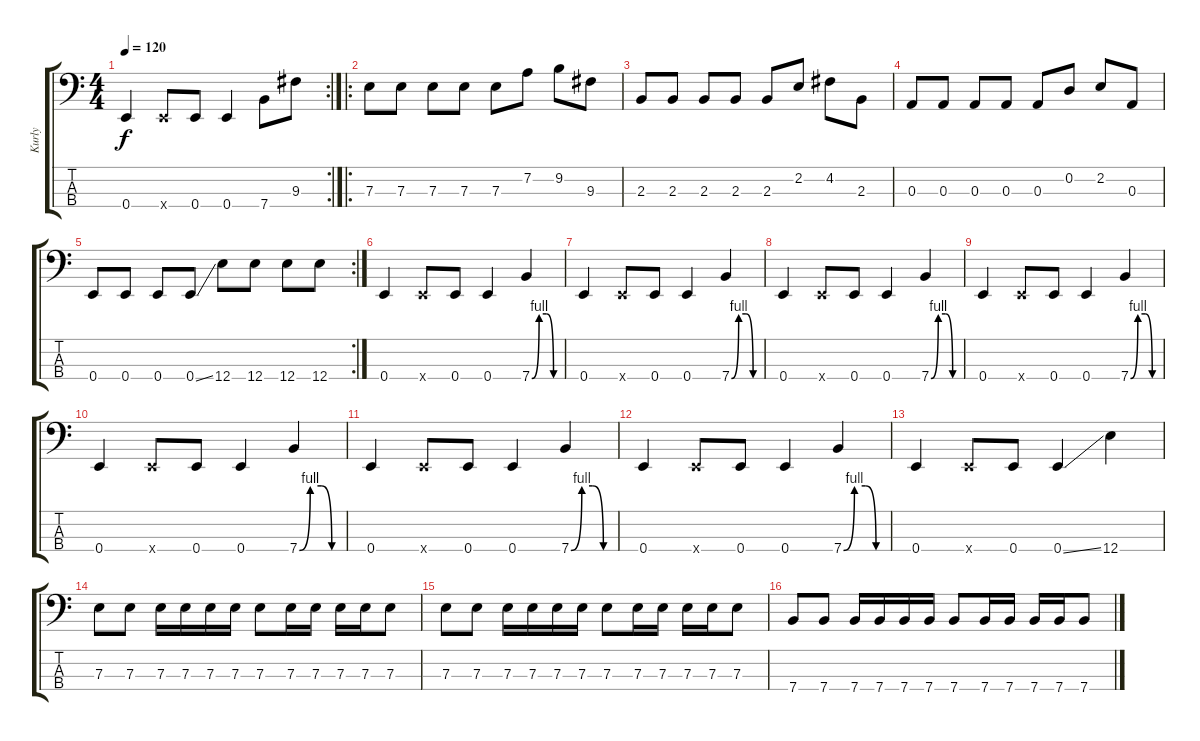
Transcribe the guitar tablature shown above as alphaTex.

\track ("Kurly" "Kurly") {instrument electricbassfinger}
\staff {score tabs}
\tuning (G2 D2 A1 E1) {hide}
\rc 2
\ts (4 4)
\tempo 120
\clef f4
\ks c
0.4.4{dy f} 0.4{x}.8 0.4.8 0.4.4 7.4.8 9.3.8 |
\ro
7.3.8 7.3.8 7.3.8 7.3.8 7.3.8 7.2.8 9.2.8 9.3.8 |
2.3.8 2.3.8 2.3.8 2.3.8 2.3.8 2.2.8 4.2.8 2.3.8 |
0.3.8 0.3.8 0.3.8 0.3.8 0.3.8 0.2.8 2.2.8 0.3.8 |
\rc 2
0.4.8 0.4.8 0.4.8 0.4{ss}.8 12.4.8 12.4.8 12.4.8 12.4.8 |
0.4.4 0.4{x}.8 0.4.8 0.4.4 7.4{be (custom 0 0 15 4 30 4 45 0 60 0)}.4 |
0.4.4 0.4{x}.8 0.4.8 0.4.4 7.4{be (custom 0 0 15 4 30 4 45 0 60 0)}.4 |
0.4.4 0.4{x}.8 0.4.8 0.4.4 7.4{be (custom 0 0 15 4 30 4 45 0 60 0)}.4 |
0.4.4 0.4{x}.8 0.4.8 0.4.4 7.4{be (custom 0 0 15 4 30 4 45 0 60 0)}.4 |
0.4.4 0.4{x}.8 0.4.8 0.4.4 7.4{be (custom 0 0 15 4 30 4 45 0 60 0)}.4 |
0.4.4 0.4{x}.8 0.4.8 0.4.4 7.4{be (custom 0 0 15 4 30 4 45 0 60 0)}.4 |
0.4.4 0.4{x}.8 0.4.8 0.4.4 7.4{be (custom 0 0 15 4 30 4 45 0 60 0)}.4 |
0.4.4 0.4{x}.8 0.4.8 0.4{ss}.4 12.4.4 |
7.3.8 7.3.8 7.3.16 7.3.16 7.3.16 7.3.16 7.3.8 7.3.16 7.3.16 7.3.16 7.3.16 7.3.8 |
7.3.8 7.3.8 7.3.16 7.3.16 7.3.16 7.3.16 7.3.8 7.3.16 7.3.16 7.3.16 7.3.16 7.3.8 |
7.4.8 7.4.8 7.4.16 7.4.16 7.4.16 7.4.16 7.4.8 7.4.16 7.4.16 7.4.16 7.4.16 7.4.8
